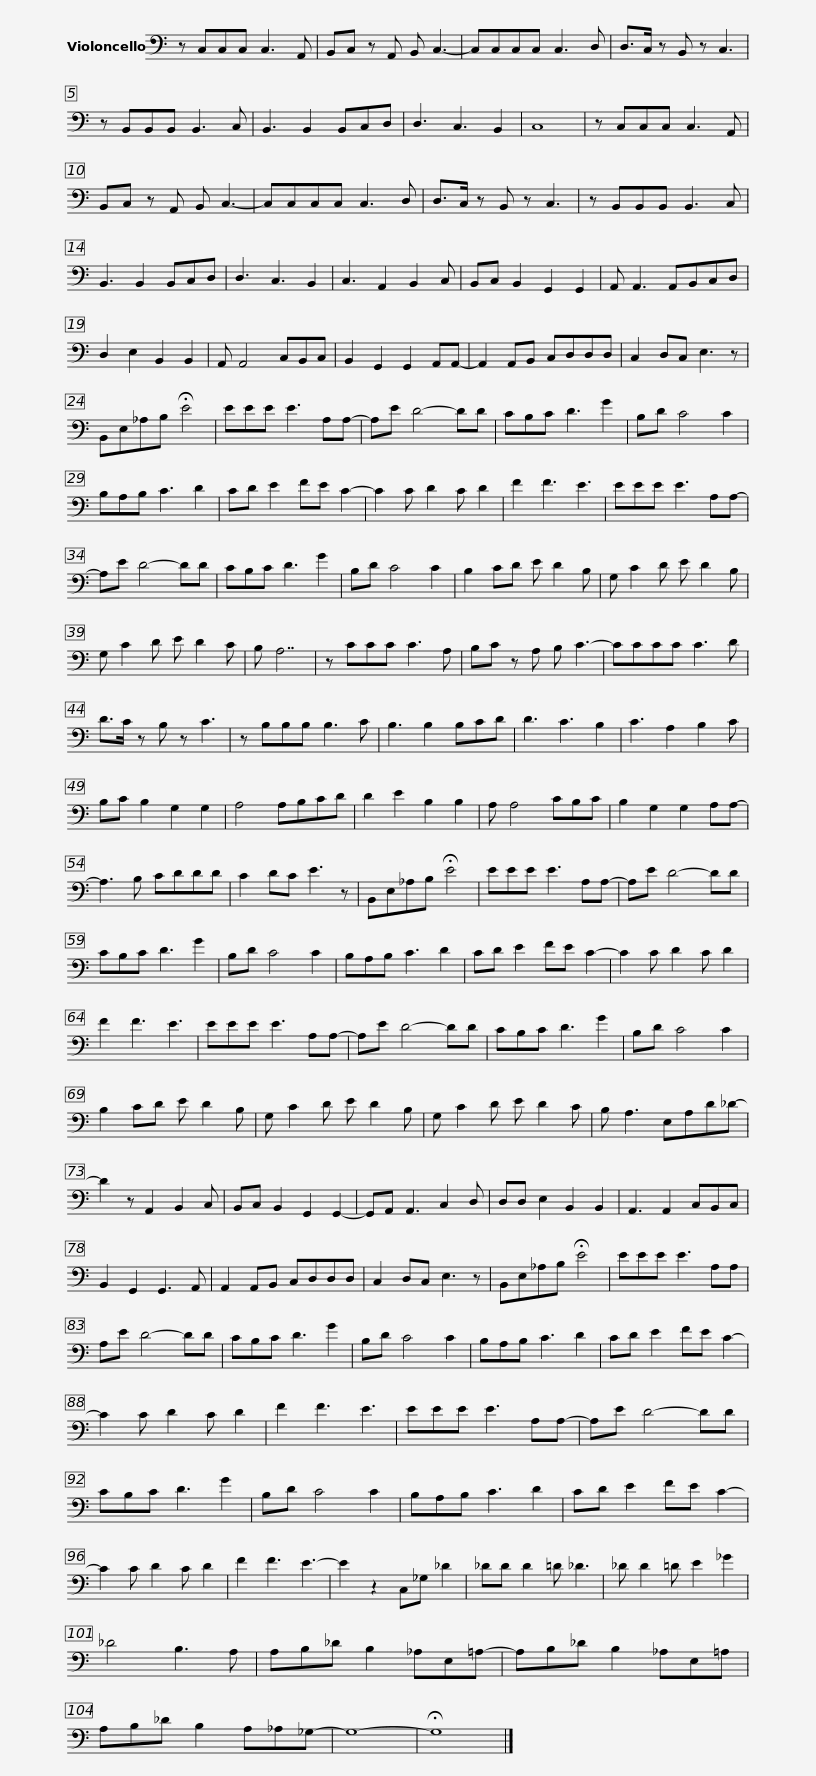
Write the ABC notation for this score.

X:1
L:1/8
M:none
I:linebreak $
K:C
V:1 bass
V:1
 z C,C,C, C,3 A,, | B,,C, z A,, B,, C,3- | C,C,C,C, C,3 D, | D,>C, z B,, z C,3 | z B,,B,,B,, B,,3 C, |$ %5
 B,,3 B,,2 B,,C,D, | D,3 C,3 B,,2 | C,8 | z C,C,C, C,3 A,, | B,,C, z A,, B,, C,3- | %10
 C,C,C,C, C,3 D, | D,>C, z B,, z C,3 |$ z B,,B,,B,, B,,3 C, | B,,3 B,,2 B,,C,D, | D,3 C,3 B,,2 | %15
 C,3 A,,2 B,,2 C, | B,,C, B,,2 G,,2 G,,2 | A,, A,,3 A,,B,,C,D, | D,2 E,2 B,,2 B,,2 |$ A,, A,,4 C,B,,C, | %20
 B,,2 G,,2 G,,2 A,,A,,- | A,,2 A,,B,, C,D,D,D, | C,2 D,C, E,3 z | B,,E,_A,B, !fermata!E4 | EEE E3 A,A,- |$ %25
 A,E D4- DD | CB,C D3 G2 | B,D C4 C2 | B,A,B, C3 D2 | CD E2 FE C2- | %30
 C2 C D2 C D2 |$ F2 F3 E3 | EEE E3 A,A,- | A,E D4- DD | CB,C D3 G2 | %35
 B,D C4 C2 | B,2 CD E D2 B, |$ G, C2 D E D2 B, | G, C2 D E D2 C | B, A,7 | %40
 z CCC C3 A, | B,C z A, B, C3- | CCCC C3 D |$ D>C z B, z C3 | z B,B,B, B,3 C | %45
 B,3 B,2 B,CD | D3 C3 B,2 | C3 A,2 B,2 C | B,C B,2 G,2 G,2 | A,4 A,B,CD |$ %50
 D2 E2 B,2 B,2 | A, A,4 CB,C | B,2 G,2 G,2 A,A,- | A,3 B, CDDD | C2 DC E3 z | %55
 B,,E,_A,B, !fermata!E4 |$ EEE E3 A,A,- | A,E D4- DD | CB,C D3 G2 | B,D C4 C2 | %60
 B,A,B, C3 D2 | CD E2 FE C2- |$ C2 C D2 C D2 | F2 F3 E3 | EEE E3 A,A,- | %65
 A,E D4- DD | CB,C D3 G2 | B,D C4 C2 |$ B,2 CD E D2 B, | G, C2 D E D2 B, | %70
 G, C2 D E D2 C | B, A,3 E,A,D_D- | D2 z A,,2 B,,2 C, | B,,C, B,,2 G,,2 G,,2- |$ G,,A,, A,,3 C,2 D, | %75
 D,D, E,2 B,,2 B,,2 | A,,3 A,,2 C,B,,C, | B,,2 G,,2 G,,3 A,, | A,,2 A,,B,, C,D,D,D, | C,2 D,C, E,3 z | %80
 B,,E,_A,B, !fermata!E4 |$ EEE E3 A,A, | A,E D4- DD | CB,C D3 G2 | B,D C4 C2 | %85
 B,A,B, C3 D2 | CD E2 FE C2- |$ C2 C D2 C D2 | F2 F3 E3 | EEE E3 A,A,- | %90
 A,E D4- DD | CB,C D3 G2 | B,D C4 C2 |$ B,A,B, C3 D2 | CD E2 FE C2- | %95
 C2 C D2 C D2 | F2 F3 E3- | E2 z2 C,_G, _D2 | _DD D2 =D _D3 |$ _D D2 =D E2 _G2 | %100
 _D4 B,3 A, | A,B,_D B,2 _A,E,=A,- | A,B,_D B,2 _A,E,=A, | A,B,_D B,2 A,_A,_G,- | G,8- |$ %105
 !fermata!G,8 |] %106
